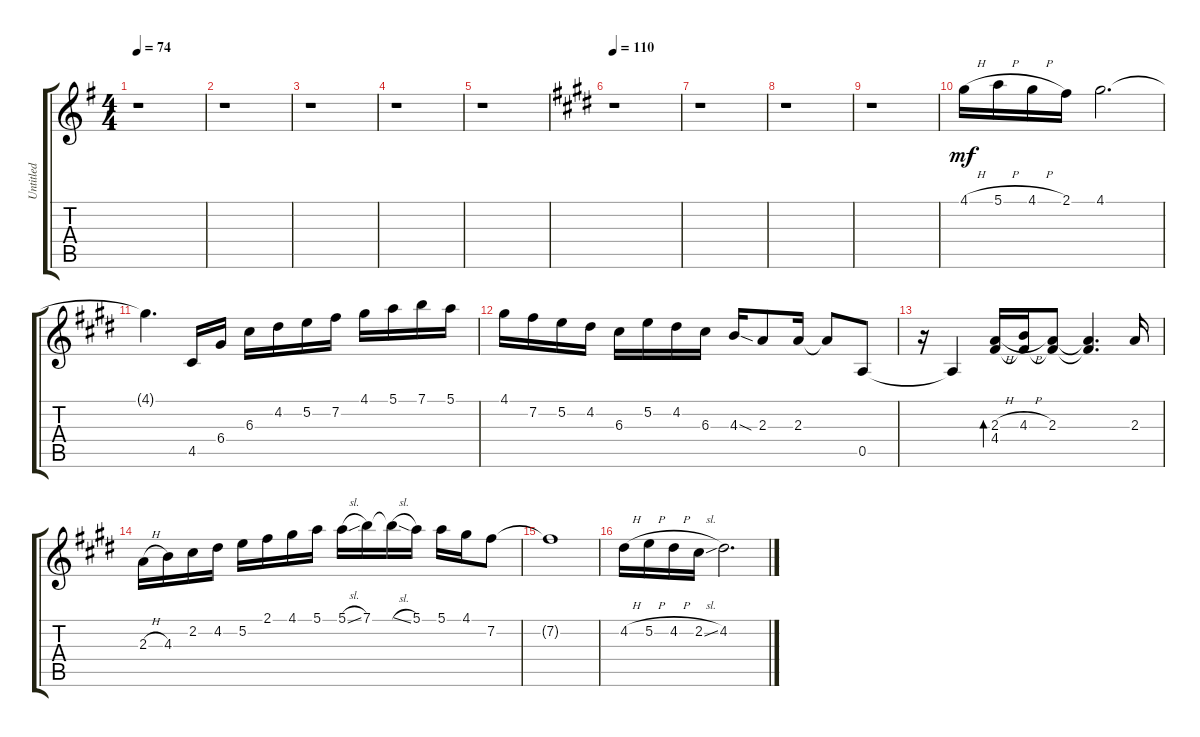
\track ("Untitled" "Untitled") {instrument acousticguitarnylon}
\staff {score tabs}
\tuning (E4 B3 G3 D3 A2 E2) {hide}
\ts (4 4)
\tempo 74
\clef g2
\ks g
r.1{dy f} |
r.1 |
r.1 |
r.1 |
r.1 |
\tempo 110
\ks e
r.1 |
\ks c#minor
r.1 |
r.1 |
r.1 |
4.1{h}.16{dy mf} 5.1{h}.16 4.1{h}.16 2.1.16 4.1.2{d} |
4.1{t}.4{d} 4.5.16 6.4.16 6.3.16 4.2.16 5.2.16 7.2.16 4.1.16 5.1.16 7.1.16 5.1.16 |
4.1.16 7.2.16 5.2.16 4.2.16 6.3.16 5.2.16 4.2.16 6.3.16 4.3{sod}.16 2.3.8 2.3.16 2.3{t}.8 0.5.8 |
r.16 0.5{t}.4 (2.3{h} 4.4).16{bd 30} (4.3{h} 4.4{t}).16 (2.3 4.4{t}).8 (2.3{t} 4.4{t}).4{d} 2.3.16 |
2.3{h}.16 4.3.16 2.2.16 4.2.16 5.2.16 2.1.16 4.1.16 5.1.16 5.1{sl}.16 7.1.16 7.1{sl t}.16 5.1.16 5.1.16 4.1.16 7.2.8 |
7.2{t}.1 |
4.2{h}.16 5.2{h}.16 4.2{h}.16 2.2{sl}.16 4.2.2{d}
